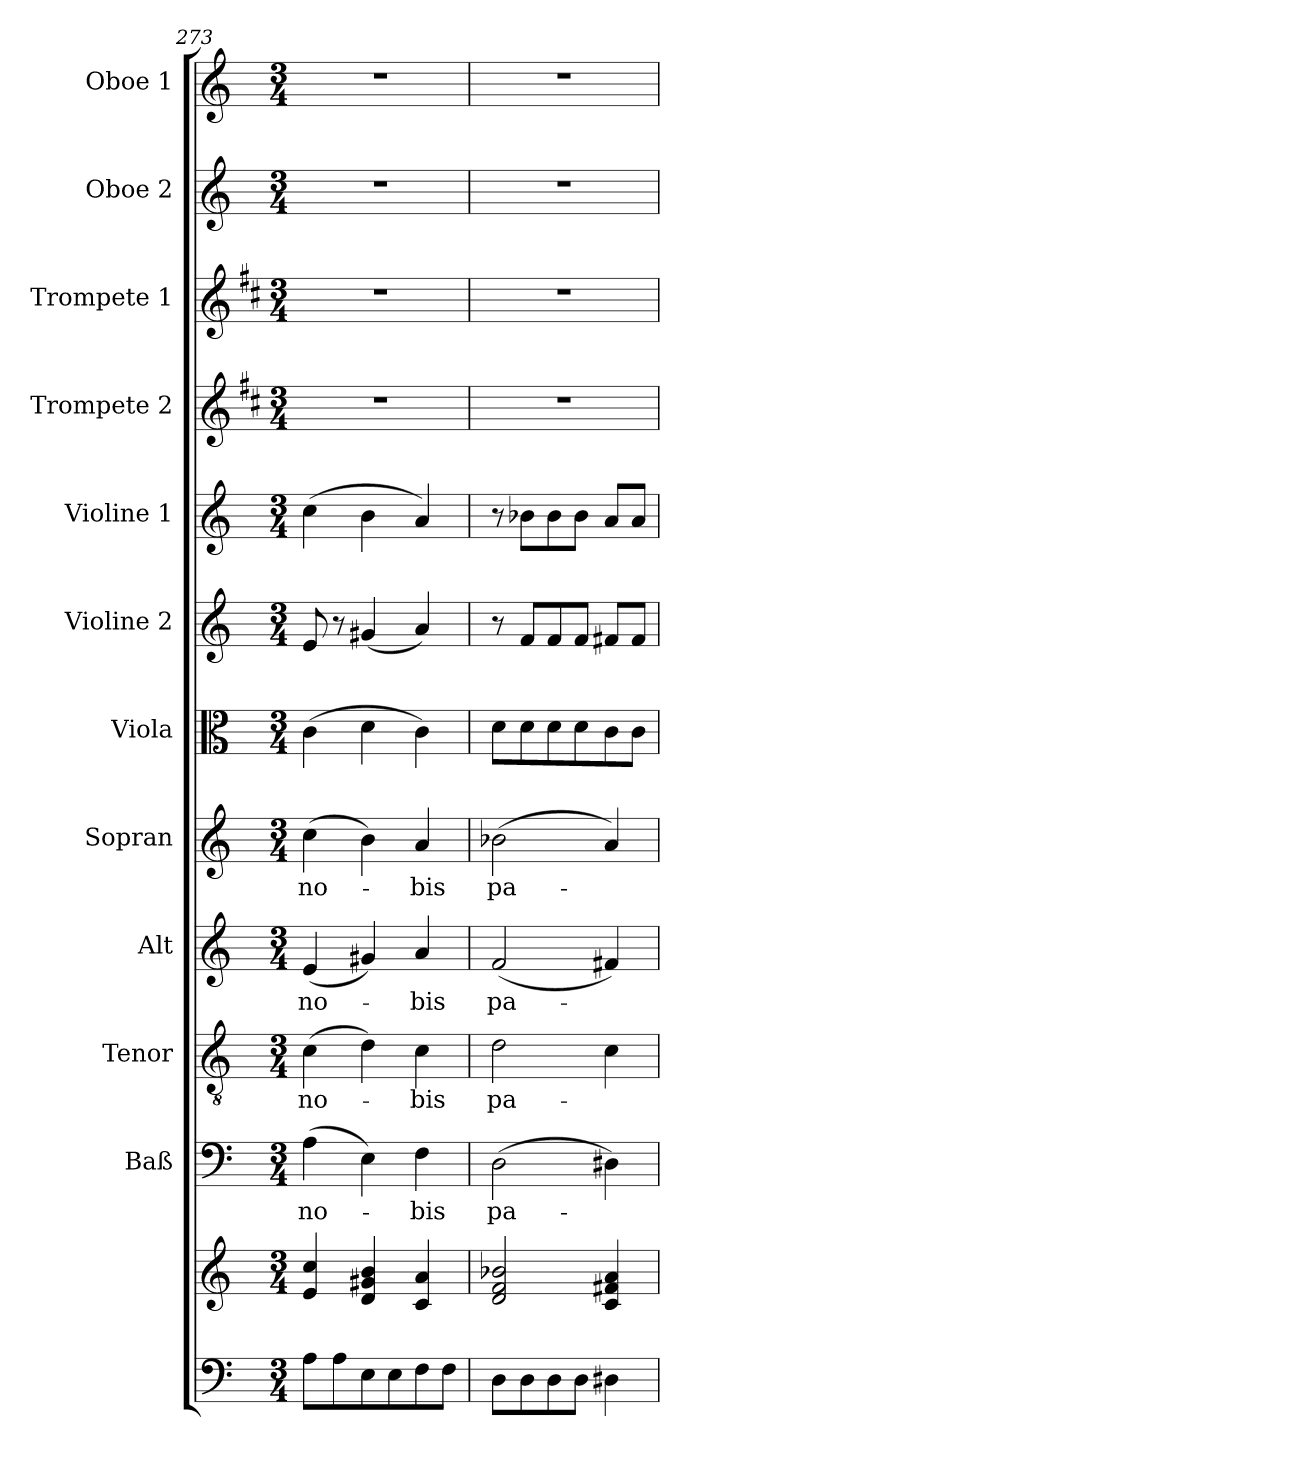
**kern	**kern	**kern	**text	**kern	**text	**kern	**text	**kern	**text	**kern	**kern	**kern	**kern	**kern	**kern	**kern
*part12	*part12	*part11	*part11	*part10	*part10	*part9	*part9	*part8	*part8	*part7	*part6	*part5	*part4	*part3	*part2	*part1
*staff13	*staff12	*staff11	*staff11	*staff10	*staff10	*staff9	*staff9	*staff8	*staff8	*staff7	*staff6	*staff5	*staff4	*staff3	*staff2	*staff1
*	*	*I"Baß	*	*I"Tenor	*	*I"Alt	*	*I"Sopran	*	*I"Viola	*I"Violine 2	*I"Violine 1	*I"Trompete 2	*I"Trompete 1	*I"Oboe 2	*I"Oboe 1
*	*	*I'Baß	*	*I'Ten	*	*I'Alt	*	*I'Sop	*	*I'Vla.	*I'Vln. 2	*I'Vln. 1	*I'Trp. 2	*I'Trp. 1	*I'Ob. 2	*I'Ob. 1
*clefF4	*clefG2	*clefF4	*	*clefGv2	*	*clefG2	*	*clefG2	*	*clefC3	*clefG2	*clefG2	*clefG2	*clefG2	*clefG2	*clefG2
*	*	*	*	*	*	*	*	*	*	*	*	*	*ITrd1c2	*ITrd1c2	*	*
*k[]	*k[]	*k[]	*	*k[]	*	*k[]	*	*k[]	*	*k[]	*k[]	*k[]	*k[]	*k[]	*k[]	*k[]
*C:	*C:	*C:	*	*C:	*	*C:	*	*C:	*	*C:	*C:	*C:	*C:	*C:	*C:	*C:
*M3/4	*M3/4	*M3/4	*	*M3/4	*	*M3/4	*	*M3/4	*	*M3/4	*M3/4	*M3/4	*M3/4	*M3/4	*M3/4	*M3/4
=273	=273	=273	=273	=273	=273	=273	=273	=273	=273	=273	=273	=273	=273	=273	=273	=273
!	!	!	!LO:LY:b	!	!LO:LY:b	!	!LO:LY:b	!	!LO:LY:b	!	!	!	!	!	!	!
8A\L	4e/ 4cc/	(>4A\	no-	(>4c\	no-	(<4e/	no-	(>4cc\	no-	(>4c\	8e/	(>4cc\	2.r	2.r	2.r	2.r
8A\	.	.	.	.	.	.	.	.	.	.	8r	.	.	.	.	.
8E\	4d/ 4g#X/ 4b/	4E\)	.	4d\)	.	4g#X/)	.	4b\)	.	4d\	(<4g#X/	4b\	.	.	.	.
8E\	.	.	.	.	.	.	.	.	.	.	.	.	.	.	.	.
!	!	!	!LO:LY:b	!	!LO:LY:b	!	!LO:LY:b	!	!LO:LY:b	!	!	!	!	!	!	!
8F\	4c/ 4a/	4F\	-bis	4c\	-bis	4a/	-bis	4a/	-bis	4c\)	4a/)	4a/)	.	.	.	.
8F\J	.	.	.	.	.	.	.	.	.	.	.	.	.	.	.	.
=274	=274	=274	=274	=274	=274	=274	=274	=274	=274	=274	=274	=274	=274	=274	=274	=274
!	!	!	!LO:LY:b	!	!LO:LY:b	!	!LO:LY:b	!	!LO:LY:b	!	!	!	!	!	!	!
8D\L	2d/ 2f/ 2b-X/	(>2D\	pa-	2d\	pa-	(<2f/	pa-	(>2b-X\	pa-	8d\L	8r	8r	2.r	2.r	2.r	2.r
8D\	.	.	.	.	.	.	.	.	.	8d\	8f/L	8b-X\L	.	.	.	.
8D\	.	.	.	.	.	.	.	.	.	8d\	8f/	8b-\	.	.	.	.
8D\J	.	.	.	.	.	.	.	.	.	8d\	8f/J	8b-\J	.	.	.	.
4D#X\	4c/ 4f#X/ 4a/	4D#X\)	.	4c\	.	4f#X/)	.	4a/)	.	8c\	8f#X/L	8a/L	.	.	.	.
.	.	.	.	.	.	.	.	.	.	8c\J	8f#/J	8a/J	.	.	.	.
=	=	=	=	=	=	=	=	=	=	=	=	=	=	=	=	=
*-	*-	*-	*-	*-	*-	*-	*-	*-	*-	*-	*-	*-	*-	*-	*-	*-
